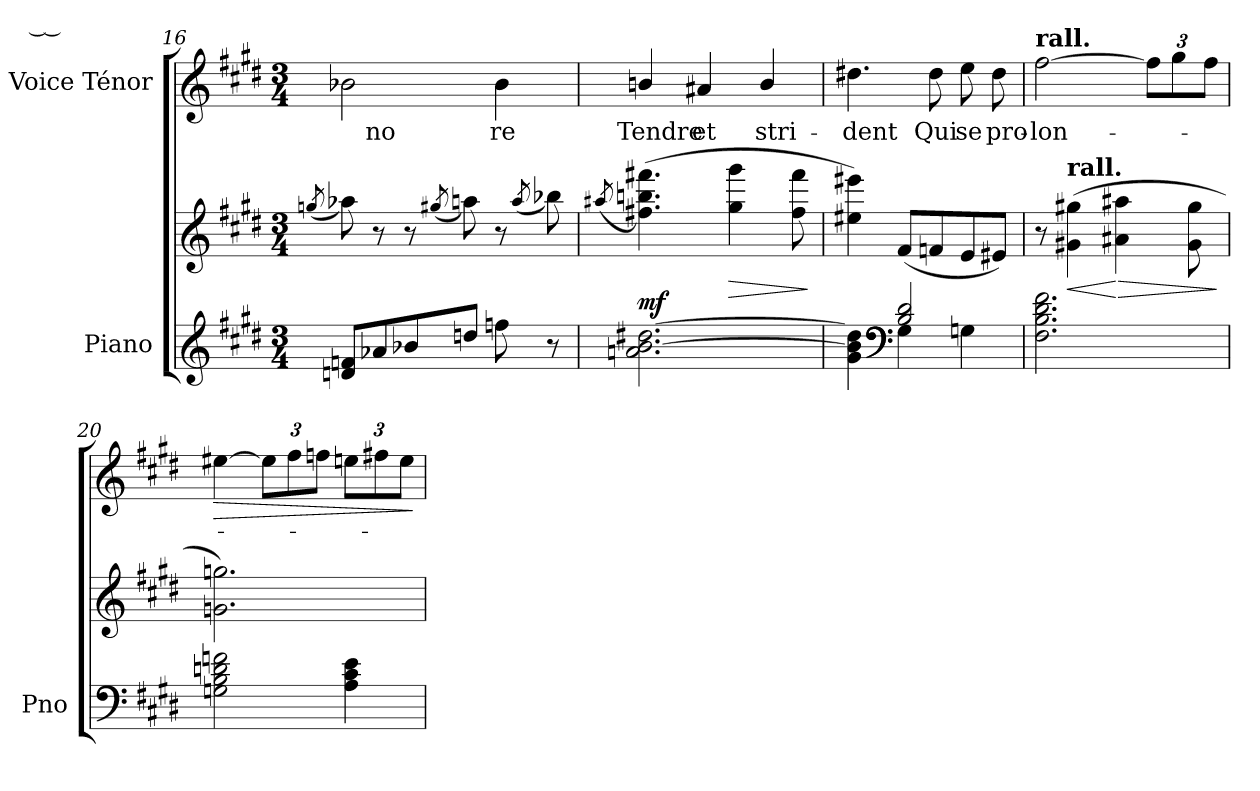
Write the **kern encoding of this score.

**kern	**kern	**dynam	**kern	**text	**dynam
*part2	*part2	*part2	*part1	*part1	*part1
*staff3	*staff2	*staff2/3	*staff1	*staff1	*staff1
*I"Piano	*	*	*I"Voice Ténor	*	*
*I'Pno	*	*	*	*	*
*clefG2	*clefG2	*	*clefG2	*	*
*k[f#c#g#d#]	*k[f#c#g#d#]	*	*k[f#c#g#d#]	*	*
*M3/4	*M3/4	*	*M3/4	*	*
=16	=16	=16	=16	=16	=16
.	(8qggn/	.	.	.	.
8dn/ 8fn/L	8aa-X\)	.	2b-X\	-_ no	.
8a-X/	8r	.	.	.	.
8b-X/	8r	.	.	.	.
.	(8qgg#X/	.	.	.	.
8ddn/J	8aan\)	.	.	.	.
8ffn\	8r	.	4b-\	-re	.
.	(8qaa/	.	.	.	.
8r	8bb-X\)	.	.	.	.
=17	=17	=17	=17	=17	=17
.	(8qaa#X/	.	.	.	.
!	!	!LO:DY:a=2	!	!	!
2.an\ [>2.b\ [2.dd#X\	(4.ff#X\ 4.bbn\ 4.fff#X\)	mf	4bn/	Tendre	.
.	.	.	4a#X/	et	.
!	!	!LO:HP:b	!	!	!
.	4gg#\ 4ggg#\	>	.	.	.
.	.	.	4b/	stri-	.
.	8ff#\ 8fff#\	.	.	.	.
.	.	]	.	.	.
=18	=18	=18	=18	=18	=18
*^	*	*	*	*	*
4g#\ 4b\] 4dd#\]	4ryy	4ee#X\ 4eee#X\)	.	4.dd#X\	-dent	.
*clefF4	*	*	*	*	*	*
2B/ 2d#/	4G#\	(<8f#/L	.	.	.	.
.	.	8fn/	.	8dd#\	Qui	.
.	4Gn\	8e/	.	8ee\	se	.
.	.	8e#X/J)	.	8dd#\	pro-	.
*v	*v	*	*	*	*	*
=19	=19	=19	=19	=19	=19
!	!	!	!LO:TX:a:B:t=rall.	!	!
2.F#\ 2.B\ 2.d#\ 2.f#\	8r	.	[2ff#\	-lon-	.
!	!LO:TX:a:B:t=rall.	!	!	!	!
!	!	!LO:HP:b	!	!	!
.	(4g#X\ 4gg#X\	<	.	.	.
!	!	!LO:HP:n=1:b	!	!	!
.	4a#X\ 4aa#X\	[ >	.	.	.
*	*	*	*Xbrackettup	*	*
.	.	.	12ff#\L]	.	.
.	.	.	12gg#\	.	.
.	8g#\ 8gg#\	.	.	.	.
.	.	.	12ff#\J	.	.
.	.	]	.	.	.
=20	=20	=20	=20	=20	=20
!	!	!	!	!	!LO:HP:b
2Gn\ 2B\ 2dn\ 2fn\	2.gn\ 2.ggn\)	.	[4ee#X\	.	>
.	.	.	12ee#\L]	.	.
.	.	.	12ff#\	.	.
.	.	.	12ffn\J	.	.
4A\ 4c#\ 4e\	.	.	12een\L	.	.
.	.	.	12ff#X\	.	.
.	.	.	12ee\J	.	.
.	.	.	.	.	]
=	=	=	=	=	=
*-	*-	*-	*-	*-	*-
